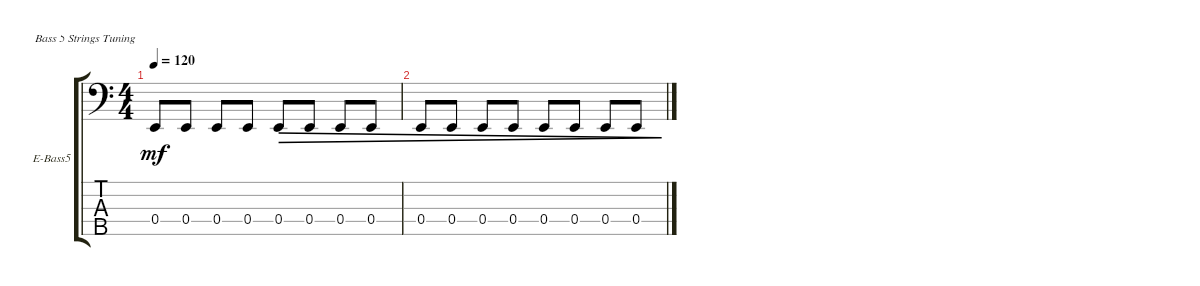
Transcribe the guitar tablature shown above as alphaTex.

\defaultSystemsLayout 4
\bracketExtendMode groupsimilarinstruments
\firstSystemTrackNameOrientation horizontal
\otherSystemsTrackNameOrientation horizontal
\track ("Electric Bass" "E-Bass5") {instrument electricbassfinger}
\staff {score tabs}
\tuning (G2 D2 A1 E1 B0)
\ts (4 4)
\tempo 120
\clef f4
\ks c
0.4.8{dy mf} 0.4.8 0.4.8 0.4.8 0.4.8{dec} 0.4.8{dec} 0.4.8{dec} 0.4.8{dec} |
0.4.8{dec} 0.4.8{dec} 0.4.8{dec} 0.4.8{dec} 0.4.8{dec} 0.4.8{dec} 0.4.8{dec} 0.4.8{dec}
